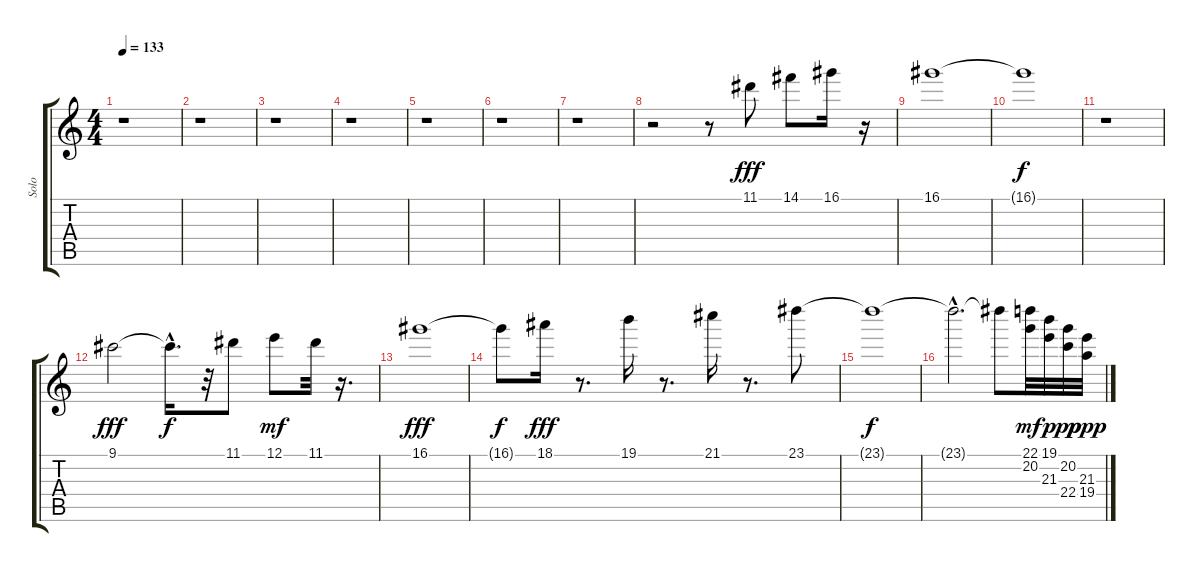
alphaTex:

\track ("Solo" "Solo") {instrument electricguitarmuted}
\staff {score tabs}
\tuning (E4 B3 G3 D3 A2 E2) {hide}
\ts (4 4)
\tempo 133
\clef g2
\ks c
r.1{dy f} |
r.1 |
r.1 |
r.1 |
r.1 |
r.1 |
r.1 |
r.2 r.8 11.1.8{dy fff} 14.1.8 16.1.16 r.16 |
16.1.1 |
16.1{t}.1{dy f} |
r.1 |
9.1.2{dy fff} 9.1{hac t}.16{d dy f} r.32 11.1.8 12.1.8{dy mf} 11.1.32 r.16{d} |
16.1.1{dy fff} |
16.1{t}.8{dy f} 18.1.16{dy fff} r.8{d} 19.1.16 r.8{d} 21.1.16 r.8{d} 23.1.8 |
23.1{t}.1{dy f} |
23.1{hac t}.2{d} 23.1{t}.8 (22.1 20.2).32{dy mf} (19.1 21.3).32{dy p} (20.2 22.4).32{dy pp} (21.3 19.4).32{dy ppp}
